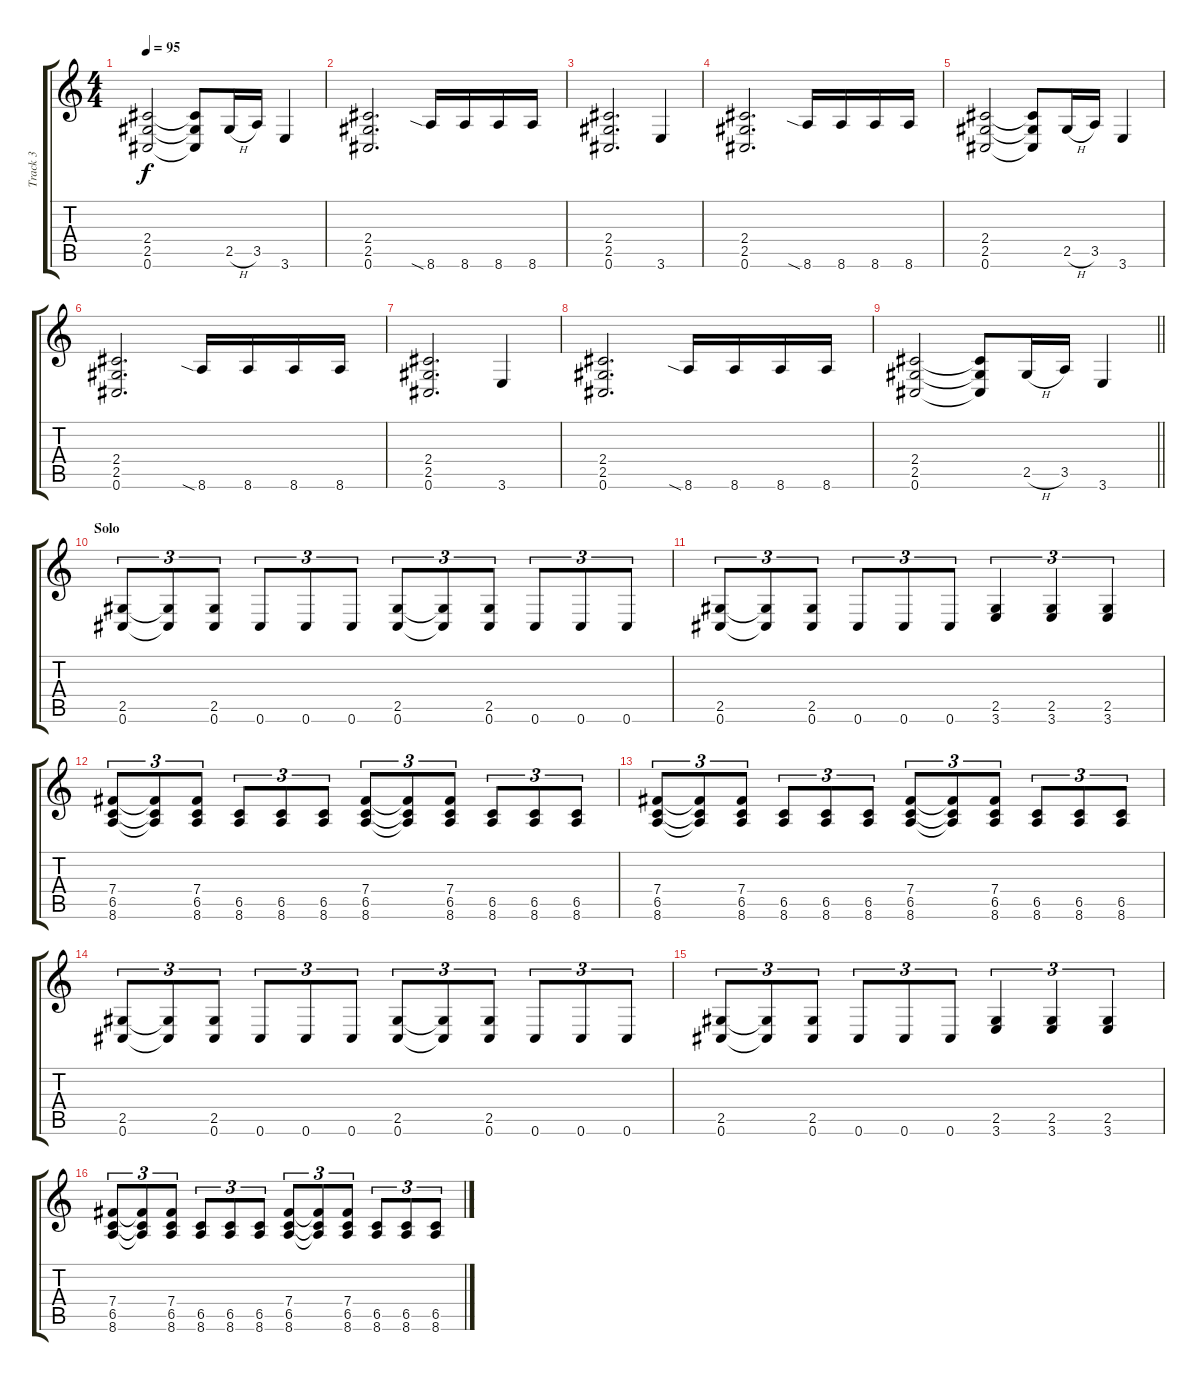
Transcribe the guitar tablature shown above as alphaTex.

\track ("Track 3" "Track 3") {instrument distortionguitar}
\staff {score tabs}
\tuning (Db4 Ab3 E3 B2 Gb2 Db2) {hide}
\ts (4 4)
\tempo 95
\clef g2
\ks c
(2.4 2.5 0.6).2{dy f} (2.4{t} 2.5{t} 0.6{t}).8 2.5{h}.16 3.5.16 3.6.4 |
(2.4 2.5 0.6).2{d} 8.6{sia}.16 8.6.16 8.6.16 8.6.16 |
(2.4 2.5 0.6).2{d} 3.6.4 |
(2.4 2.5 0.6).2{d} 8.6{sia}.16 8.6.16 8.6.16 8.6.16 |
(2.4 2.5 0.6).2 (2.4{t} 2.5{t} 0.6{t}).8 2.5{h}.16 3.5.16 3.6.4 |
(2.4 2.5 0.6).2{d} 8.6{sia}.16 8.6.16 8.6.16 8.6.16 |
(2.4 2.5 0.6).2{d} 3.6.4 |
(2.4 2.5 0.6).2{d} 8.6{sia}.16 8.6.16 8.6.16 8.6.16 |
\barLineRight lightlight
(2.4 2.5 0.6).2 (2.4{t} 2.5{t} 0.6{t}).8 2.5{h}.16 3.5.16 3.6.4 |
\section ("" "Solo")
(2.5 0.6).8{tu (3 2)} (2.5{t} 0.6{t}).8{tu (3 2)} (2.5 0.6).8{tu (3 2)} 0.6.8{tu (3 2)} 0.6.8{tu (3 2)} 0.6.8{tu (3 2)} (2.5 0.6).8{tu (3 2)} (2.5{t} 0.6{t}).8{tu (3 2)} (2.5 0.6).8{tu (3 2)} 0.6.8{tu (3 2)} 0.6.8{tu (3 2)} 0.6.8{tu (3 2)} |
(2.5 0.6).8{tu (3 2)} (2.5{t} 0.6{t}).8{tu (3 2)} (2.5 0.6).8{tu (3 2)} 0.6.8{tu (3 2)} 0.6.8{tu (3 2)} 0.6.8{tu (3 2)} (2.5 3.6).4{tu (3 2)} (2.5 3.6).4{tu (3 2)} (2.5 3.6).4{tu (3 2)} |
(7.4 6.5 8.6).8{tu (3 2)} (7.4{t} 6.5{t} 8.6{t}).8{tu (3 2)} (7.4 6.5 8.6).8{tu (3 2)} (6.5 8.6).8{tu (3 2)} (6.5 8.6).8{tu (3 2)} (6.5 8.6).8{tu (3 2)} (7.4 6.5 8.6).8{tu (3 2)} (7.4{t} 6.5{t} 8.6{t}).8{tu (3 2)} (7.4 6.5 8.6).8{tu (3 2)} (6.5 8.6).8{tu (3 2)} (6.5 8.6).8{tu (3 2)} (6.5 8.6).8{tu (3 2)} |
(7.4 6.5 8.6).8{tu (3 2)} (7.4{t} 6.5{t} 8.6{t}).8{tu (3 2)} (7.4 6.5 8.6).8{tu (3 2)} (6.5 8.6).8{tu (3 2)} (6.5 8.6).8{tu (3 2)} (6.5 8.6).8{tu (3 2)} (7.4 6.5 8.6).8{tu (3 2)} (7.4{t} 6.5{t} 8.6{t}).8{tu (3 2)} (7.4 6.5 8.6).8{tu (3 2)} (6.5 8.6).8{tu (3 2)} (6.5 8.6).8{tu (3 2)} (6.5 8.6).8{tu (3 2)} |
(2.5 0.6).8{tu (3 2)} (2.5{t} 0.6{t}).8{tu (3 2)} (2.5 0.6).8{tu (3 2)} 0.6.8{tu (3 2)} 0.6.8{tu (3 2)} 0.6.8{tu (3 2)} (2.5 0.6).8{tu (3 2)} (2.5{t} 0.6{t}).8{tu (3 2)} (2.5 0.6).8{tu (3 2)} 0.6.8{tu (3 2)} 0.6.8{tu (3 2)} 0.6.8{tu (3 2)} |
(2.5 0.6).8{tu (3 2)} (2.5{t} 0.6{t}).8{tu (3 2)} (2.5 0.6).8{tu (3 2)} 0.6.8{tu (3 2)} 0.6.8{tu (3 2)} 0.6.8{tu (3 2)} (2.5 3.6).4{tu (3 2)} (2.5 3.6).4{tu (3 2)} (2.5 3.6).4{tu (3 2)} |
(7.4 6.5 8.6).8{tu (3 2)} (7.4{t} 6.5{t} 8.6{t}).8{tu (3 2)} (7.4 6.5 8.6).8{tu (3 2)} (6.5 8.6).8{tu (3 2)} (6.5 8.6).8{tu (3 2)} (6.5 8.6).8{tu (3 2)} (7.4 6.5 8.6).8{tu (3 2)} (7.4{t} 6.5{t} 8.6{t}).8{tu (3 2)} (7.4 6.5 8.6).8{tu (3 2)} (6.5 8.6).8{tu (3 2)} (6.5 8.6).8{tu (3 2)} (6.5 8.6).8{tu (3 2)}
